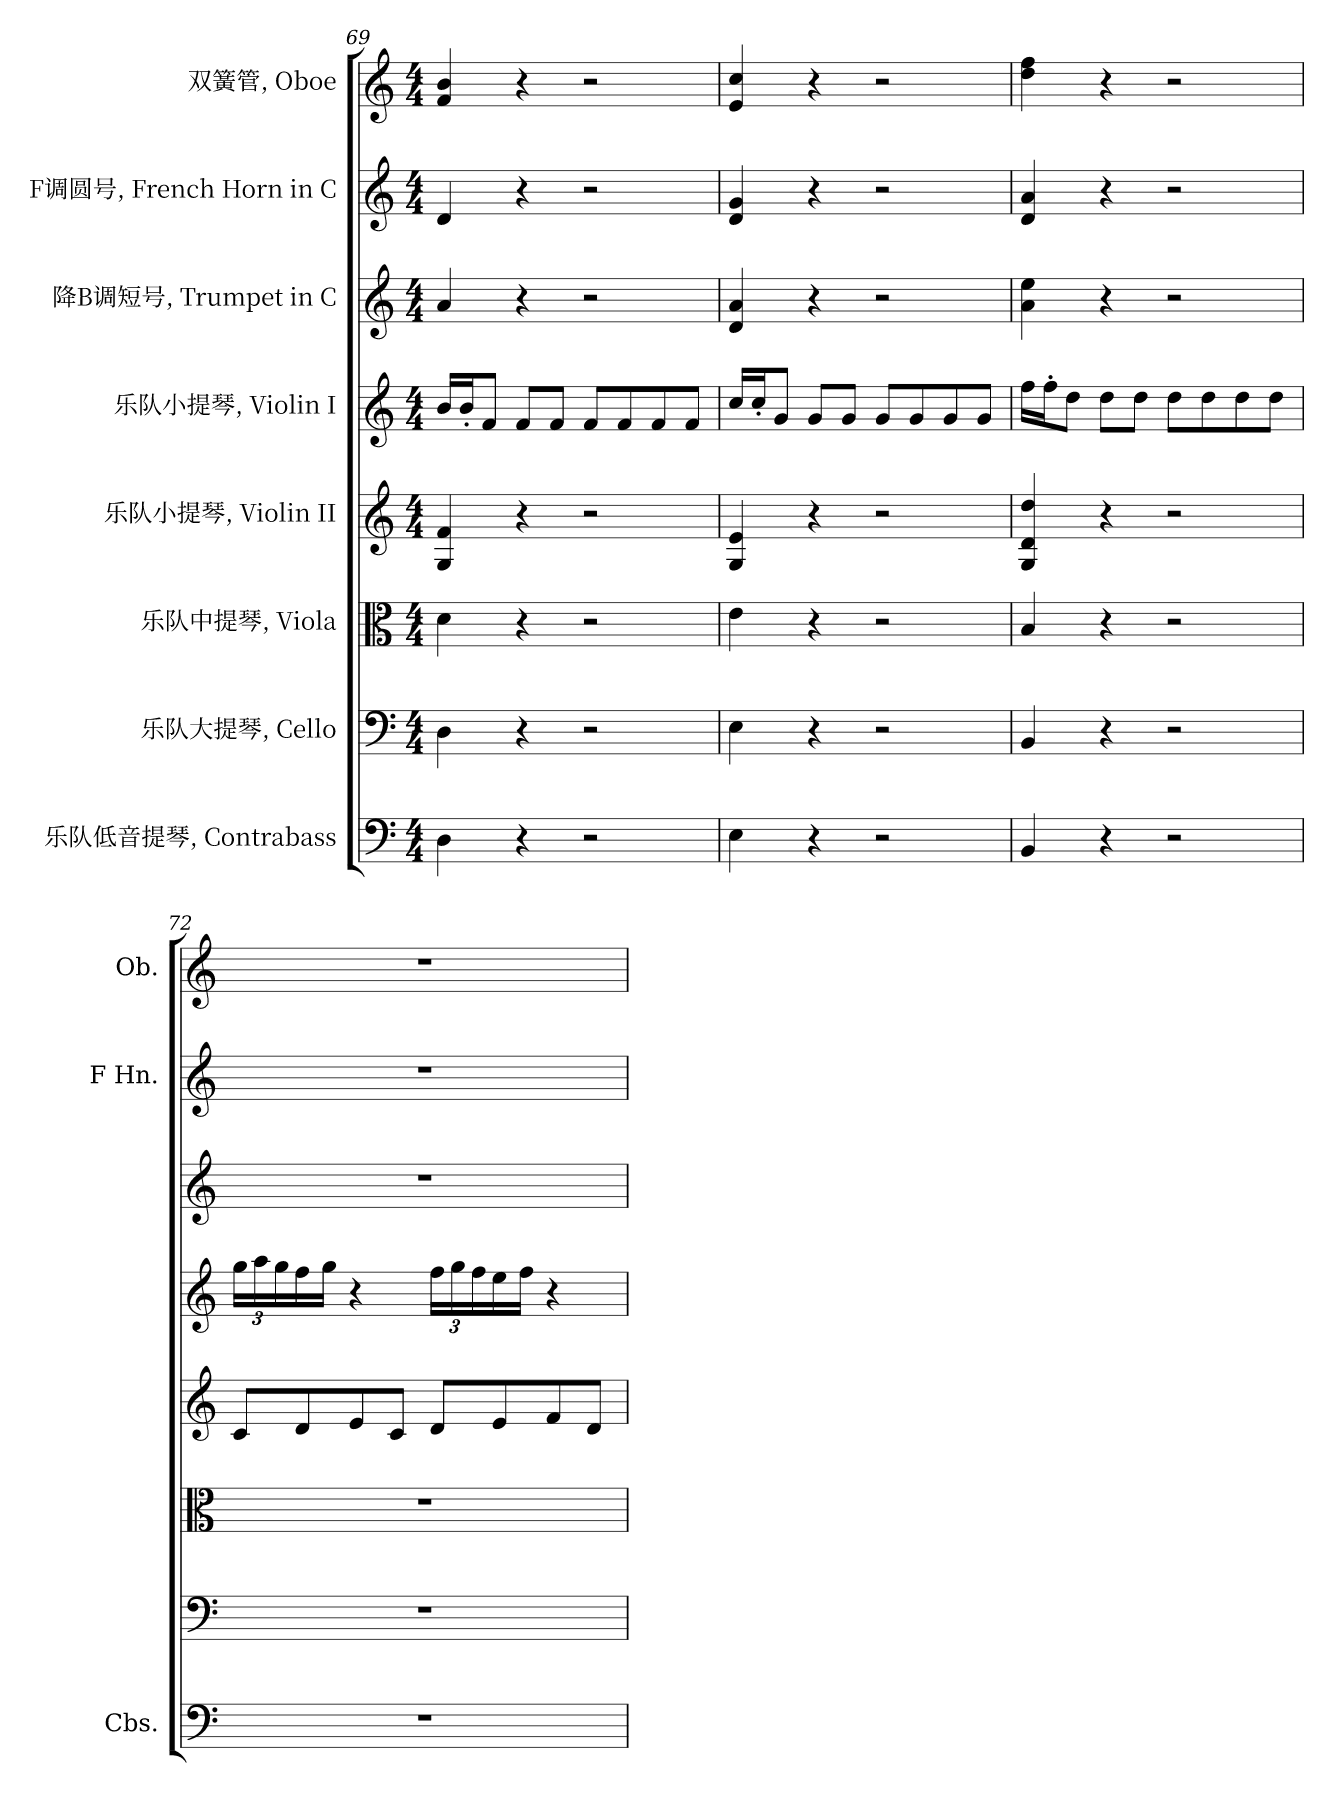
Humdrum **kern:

**kern	**kern	**kern	**kern	**kern	**kern	**kern	**kern
*part8	*part7	*part6	*part5	*part4	*part3	*part2	*part1
*staff8	*staff7	*staff6	*staff5	*staff4	*staff3	*staff2	*staff1
*I"乐队低音提琴, Contrabass	*I"乐队大提琴, Cello	*I"乐队中提琴, Viola	*I"乐队小提琴, Violin II	*I"乐队小提琴, Violin I	*I"降B调短号, Trumpet in C	*I"F调圆号, French Horn in C	*I"双簧管, Oboe
*I'Cbs.	*	*	*	*	*	*I'F Hn.	*I'Ob.
*clefF4	*clefF4	*clefC3	*clefG2	*clefG2	*clefG2	*clefG2	*clefG2
*ITrd7c12	*	*	*	*	*ITrd1c2	*ITrd4c7	*
*k[]	*k[]	*k[]	*k[]	*k[]	*k[b-e-]	*k[b-]	*k[]
*M4/4	*M4/4	*M4/4	*M4/4	*M4/4	*M4/4	*M4/4	*M4/4
=69	=69	=69	=69	=69	=69	=69	=69
4DD\	4D\	4d\	4G/ 4f/	16b/LL	4g/	4G/	4f/ 4b/
.	.	.	.	16b'/J	.	.	.
.	.	.	.	8f/J	.	.	.
4r	4r	4r	4r	8f/L	4r	4r	4r
.	.	.	.	8f/J	.	.	.
2r	2r	2r	2r	8f/L	2r	2r	2r
.	.	.	.	8f/	.	.	.
.	.	.	.	8f/	.	.	.
.	.	.	.	8f/J	.	.	.
=70	=70	=70	=70	=70	=70	=70	=70
4EE\	4E\	4e\	4G/ 4e/	16cc/LL	4c/ 4g/	4G/ 4c/	4e/ 4cc/
.	.	.	.	16cc'/J	.	.	.
.	.	.	.	8g/J	.	.	.
4r	4r	4r	4r	8g/L	4r	4r	4r
.	.	.	.	8g/J	.	.	.
2r	2r	2r	2r	8g/L	2r	2r	2r
.	.	.	.	8g/	.	.	.
.	.	.	.	8g/	.	.	.
.	.	.	.	8g/J	.	.	.
!!LO:PB:g=z
=71	=71	=71	=71	=71	=71	=71	=71
4BBB/	4BB/	4B/	4G/ 4d/ 4dd/	16ff\LL	4g\ 4dd\	4G/ 4d/	4dd\ 4ff\
.	.	.	.	16ff'\J	.	.	.
.	.	.	.	8dd\J	.	.	.
4r	4r	4r	4r	8dd\L	4r	4r	4r
.	.	.	.	8dd\J	.	.	.
2r	2r	2r	2r	8dd\L	2r	2r	2r
.	.	.	.	8dd\	.	.	.
.	.	.	.	8dd\	.	.	.
.	.	.	.	8dd\J	.	.	.
=72	=72	=72	=72	=72	=72	=72	=72
*	*	*	*	*Xbrackettup	*	*	*
1r	1r	1r	8c/L	24gg\LL	1r	1r	1r
.	.	.	.	24aa\	.	.	.
.	.	.	.	24gg\	.	.	.
.	.	.	8d/	16ff\	.	.	.
.	.	.	.	16gg\JJ	.	.	.
.	.	.	8e/	4r	.	.	.
.	.	.	8c/J	.	.	.	.
.	.	.	8d/L	24ff\LL	.	.	.
.	.	.	.	24gg\	.	.	.
.	.	.	.	24ff\	.	.	.
.	.	.	8e/	16ee\	.	.	.
.	.	.	.	16ff\JJ	.	.	.
.	.	.	8f/	4r	.	.	.
.	.	.	8d/J	.	.	.	.
=	=	=	=	=	=	=	=
*-	*-	*-	*-	*-	*-	*-	*-
